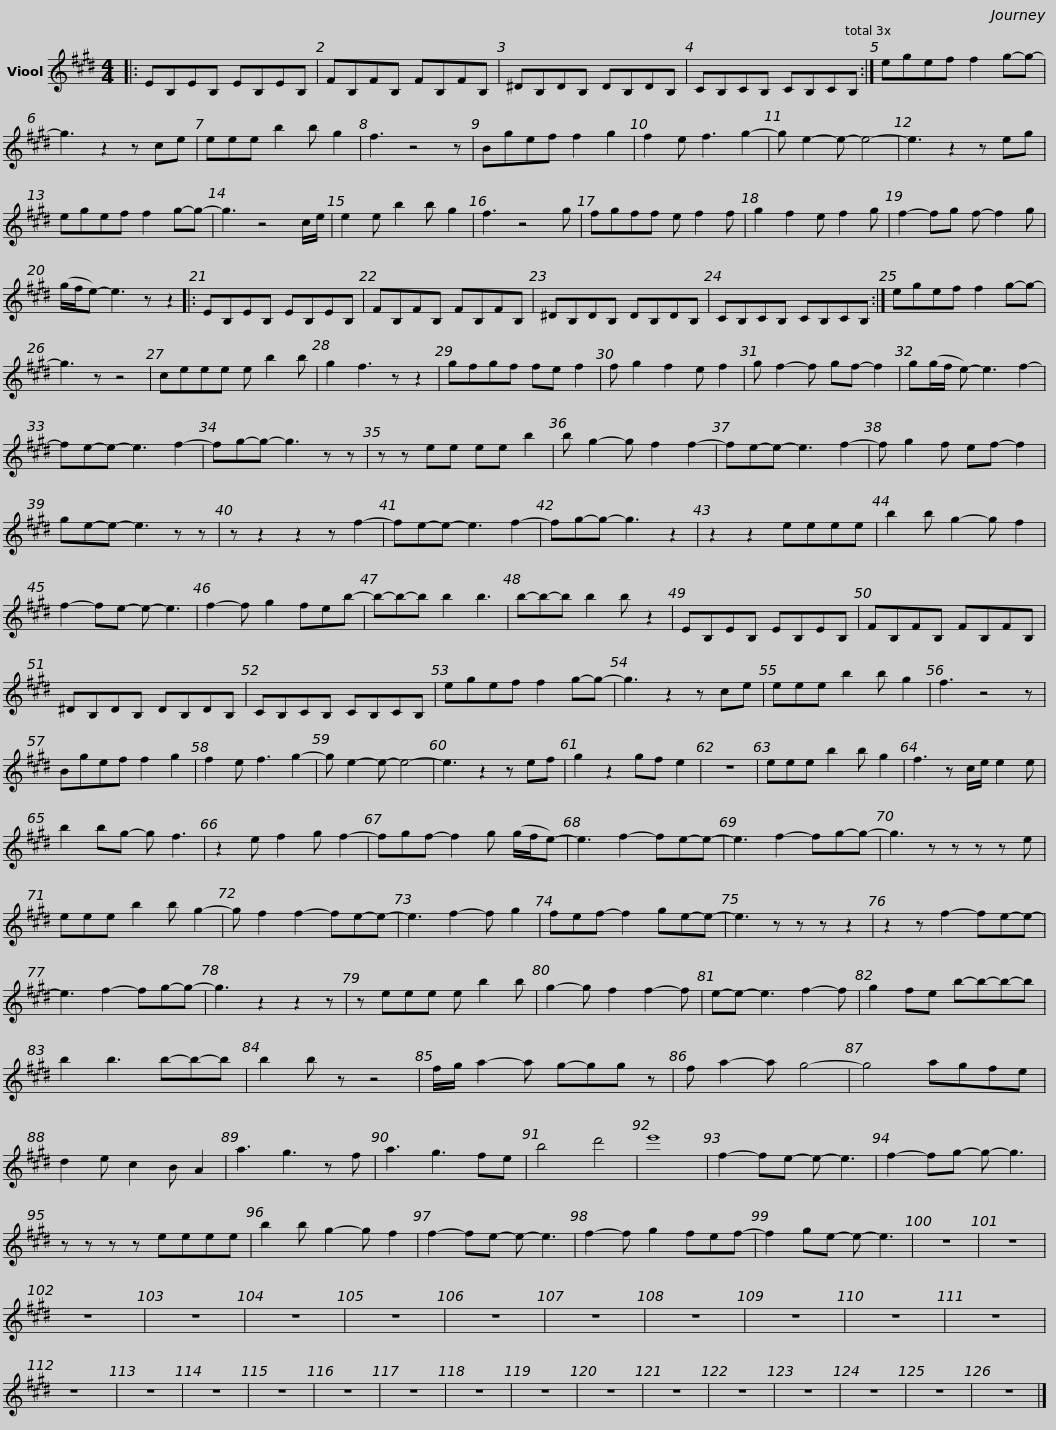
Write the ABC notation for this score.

X:1
L:1/8
M:4/4
I:linebreak $
K:E
V:1 treble
V:1
|: EB,EB, EB,EB, | FB,FB, FB,FB, | ^DB,DB, DB,DB, | CB,CB, CB,CB, :|$ egef f2 g-g- | %5
 g3 z2 z ce | eee b2 b g2 | f3 z4 z | Bgef f2 g2 | f2 e f3 g2- | %10
 g e2- e- e4- | e3 z2 z eg |$ egef f2 g-g- | g3 z4 c/e/ | e2 e b2 b g2 | %15
 f3 z4 g | fgff e f2 f | g2 f2 e f2 g | f2- fg f- f2 g |$ (g/f/e-) e3 z z2 |: %20
 EB,EB, EB,EB, | FB,FB, FB,FB, | ^DB,DB, DB,DB, | CB,CB, CB,CB, :|$ egef f2 g-g- | %25
 g3 z z4 | ceee e b2 b | g2 f3 z z2 | gfgf fe f2 | f g2 f2 e f2 | %30
 g f2- f gf- f2 |$ g(g/f/ e-) e3 f2- | fe-e- e3 f2- | fg-g- g3 z z | z z ee ee b2 | %35
 b g2- g f2 f2- | fe-e- e3 f2- | f g2 f ef- f2 |$ ge-e- e3 z z | z z2 z2 z f2- | %40
 fe-e- e3 f2- | fg-g- g3 z2 | z2 z2 eeee | b2 b g2- g f2 | f2- fe- e- e3 |$ %45
 f2- f g2 feb- | b-b-b b2 b3 | b-b-b b2 b z2 | EB,EB, EB,EB, | FB,FB, FB,FB, |$ %50
 ^DB,DB, DB,DB, | CB,CB, CB,CB, | egef f2 g-g- | g3 z2 z ce | eee b2 b g2 | %55
 f3 z4 z |$ Bgef f2 g2 | f2 e f3 g2- | g e2- e- e4- | e3 z2 z ef | %60
 g2 z2 gf e2 | z8 | eee b2 b g2 | f3 z c/e/ e2 e |$ b2 bg- g f3 | %65
 z2 e f2 g f2- | fgf- f2 g (g/f/e-) | e3 f2- fe-e- | e3 f2- fg-g- | g3 z z z z e | %70
 eee b2 b g2- |$ g f2 f2- fe-e- | e3 f2- f g2 | fef- f2 ge-e- | e3 z z z z2 | %75
 z2 z f2- fe-e- | e3 f2- fg-g- | g3 z2 z2 z |$ z eee e b2 b | g2- g f2 f2- f | %80
 e-e- e3 f2- f | g2 fe b-b-b-b | b2 b3 b-b-b | b2 b z z4 |$ f/g/ a2- a g-gg z | %85
 f a2- a g4- | g4 agfe | d2 e c2 B A2 | a3 g3 z f | a3 g3 fe | %90
 b4 d'4 | e'8 |$ f2- fe- e- e3 | f2- fg- g- g3 | z z z z eeee | %95
 b2 b g2- g f2 | f2- fe- e- e3 | f2- f g2 fef- | f2 ge- e- e3 |$ z8 | %100
 z8 | z8 | z8 | z8 | z8 | %105
 z8 | z8 | z8 | z8 | z8 | %110
 z8 | z8 | z8 | z8 | z8 | %115
 z8 | z8 |$ z8 | z8 | z8 | %120
 z8 | z8 | z8 | z8 | z8 | %125
 z8 |] %126
